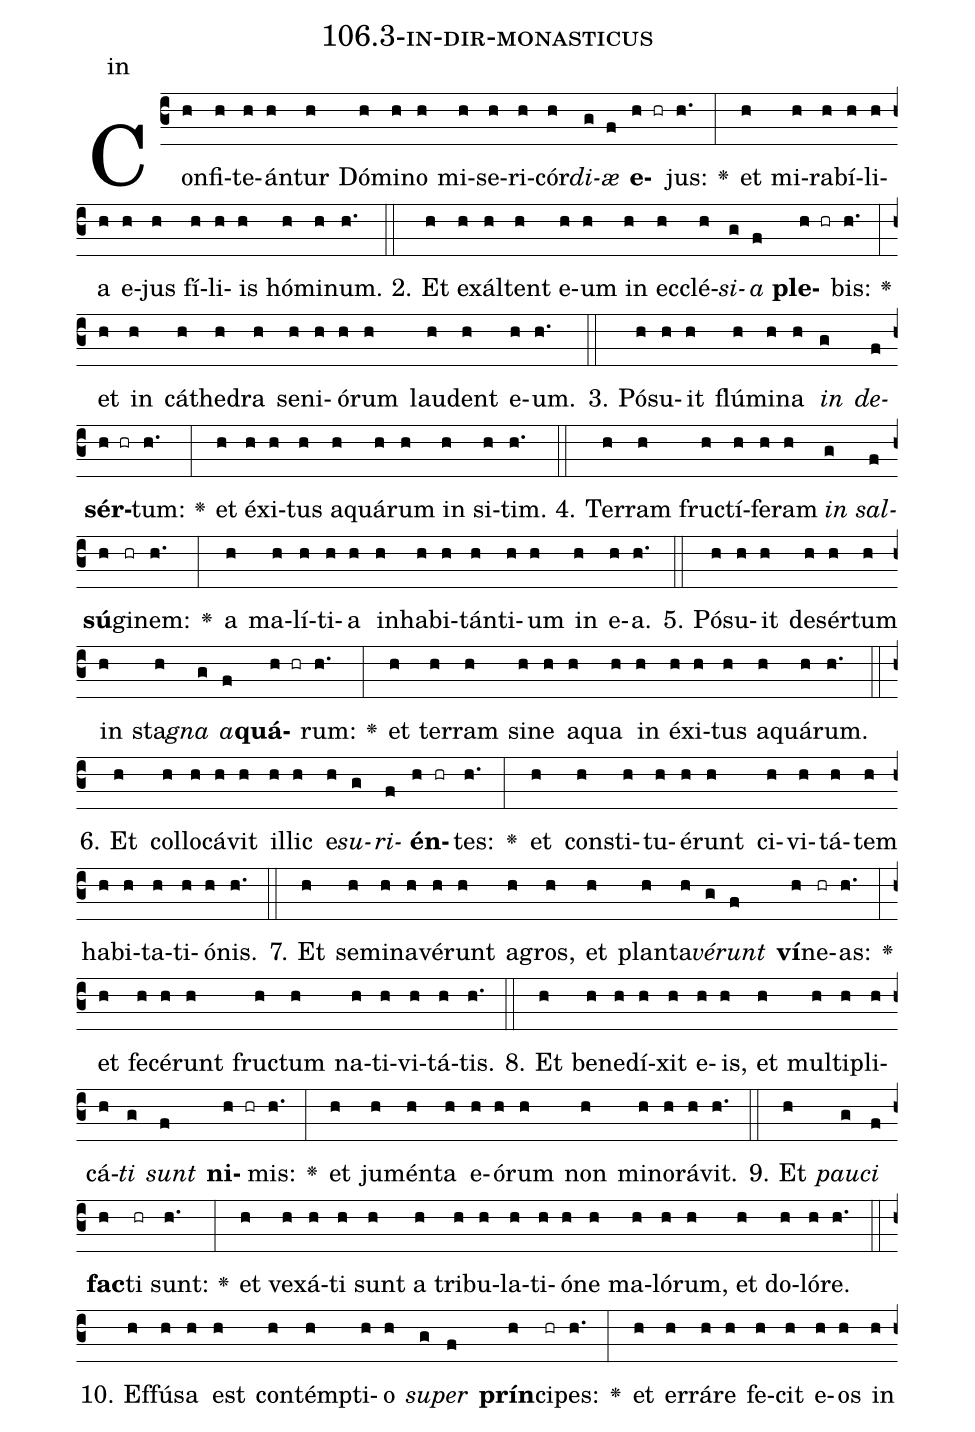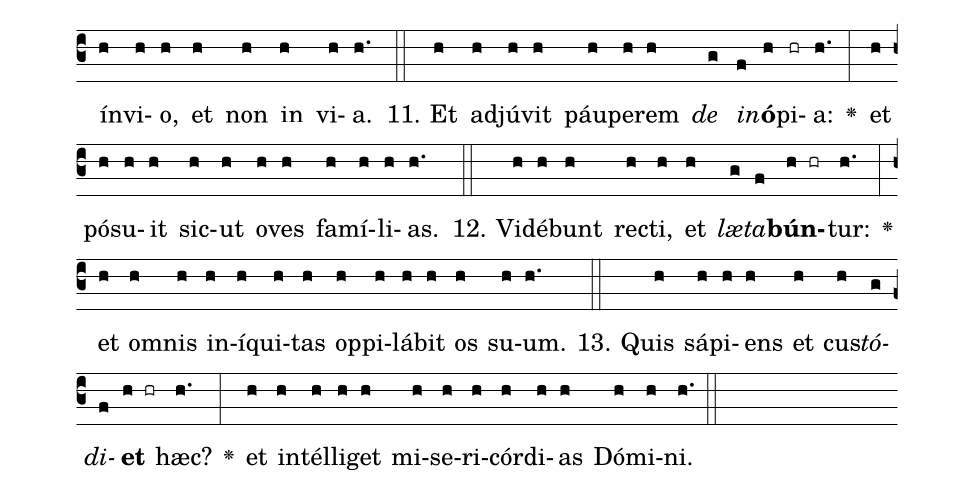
name: 106.3-in-dir-monasticus;
annotation: in;
%%
(c3)Con(h)fi(h)te(h)án(h)tur(h) Dó(h)mi(h)no(h) mi(h)se(h)ri(h)cór(h)<i>di</i>(g)<i>æ</i>(f) <b>e</b>(h hr)jus:(h.) <v>\greheightstar</v>(:) et(h) mi(h)ra(h)bí(h)li(h)a(h) e(h)jus(h) fí(h)li(h)is(h) hó(h)mi(h)num.(h.) (::)
2. Et(h) ex(h)ál(h)tent(h) e(h)um(h) in(h) ec(h)clé(h)<i>si</i>(g)<i>a</i>(f) <b>ple</b>(h hr)bis:(h.) <v>\greheightstar</v>(:) et(h) in(h) cá(h)the(h)dra(h) se(h)ni(h)ó(h)rum(h) lau(h)dent(h) e(h)um.(h.) (::)
3. Pó(h)su(h)it(h) flú(h)mi(h)na(h) <i>in</i>(g) <i>de</i>(f)<b>sér</b>(h hr)tum:(h.) <v>\greheightstar</v>(:) et(h) éx(h)i(h)tus(h) a(h)quá(h)rum(h) in(h) si(h)tim.(h.) (::)
4. Ter(h)ram(h) fruc(h)tí(h)fe(h)ram(h) <i>in</i>(g) <i>sal</i>(f)<b>sú</b>(h)gi(hr)nem:(h.) <v>\greheightstar</v>(:) a(h) ma(h)lí(h)ti(h)a(h) in(h)ha(h)bi(h)tán(h)ti(h)um(h) in(h) e(h)a.(h.) (::)
5. Pó(h)su(h)it(h) de(h)sér(h)tum(h) in(h) sta(h)<i>gna</i>(g) <i>a</i>(f)<b>quá</b>(h hr)rum:(h.) <v>\greheightstar</v>(:) et(h) ter(h)ram(h) si(h)ne(h) a(h)qua(h) in(h) éx(h)i(h)tus(h) a(h)quá(h)rum.(h.) (::)
6. Et(h) col(h)lo(h)cá(h)vit(h) il(h)lic(h) e(h)<i>su</i>(g)<i>ri</i>(f)<b>én</b>(h hr)tes:(h.) <v>\greheightstar</v>(:) et(h) con(h)sti(h)tu(h)é(h)runt(h) ci(h)vi(h)tá(h)tem(h) ha(h)bi(h)ta(h)ti(h)ó(h)nis.(h.) (::)
7. Et(h) se(h)mi(h)na(h)vé(h)runt(h) a(h)gros,(h) et(h) plan(h)ta(h)<i>vé</i>(g)<i>runt</i>(f) <b>ví</b>(h)ne(hr)as:(h.) <v>\greheightstar</v>(:) et(h) fe(h)cé(h)runt(h) fruc(h)tum(h) na(h)ti(h)vi(h)tá(h)tis.(h.) (::)
8. Et(h) be(h)ne(h)dí(h)xit(h) e(h)is,(h) et(h) mul(h)ti(h)pli(h)cá(h)<i>ti</i>(g) <i>sunt</i>(f) <b>ni</b>(h hr)mis:(h.) <v>\greheightstar</v>(:) et(h) ju(h)mén(h)ta(h) e(h)ó(h)rum(h) non(h) mi(h)no(h)rá(h)vit.(h.) (::)
9. Et(h) <i>pau</i>(g)<i>ci</i>(f) <b>fac</b>(h)ti(hr) sunt:(h.) <v>\greheightstar</v>(:) et(h) ve(h)xá(h)ti(h) sunt(h) a(h) tri(h)bu(h)la(h)ti(h)ó(h)ne(h) ma(h)ló(h)rum,(h) et(h) do(h)ló(h)re.(h.) (::)
10. Ef(h)fú(h)sa(h) est(h) con(h)témp(h)ti(h)o(h) <i>su</i>(g)<i>per</i>(f) <b>prín</b>(h)ci(hr)pes:(h.) <v>\greheightstar</v>(:) et(h) er(h)rá(h)re(h) fe(h)cit(h) e(h)os(h) in(h) ín(h)vi(h)o,(h) et(h) non(h) in(h) vi(h)a.(h.) (::)
11. Et(h) ad(h)jú(h)vit(h) páu(h)pe(h)rem(h) <i>de</i>(g) <i>in</i>(f)<b>ó</b>(h)pi(hr)a:(h.) <v>\greheightstar</v>(:) et(h) pó(h)su(h)it(h) sic(h)ut(h) o(h)ves(h) fa(h)mí(h)li(h)as.(h.) (::)
12. Vi(h)dé(h)bunt(h) rec(h)ti,(h) et(h) <i>læ</i>(g)<i>ta</i>(f)<b>bún</b>(h hr)tur:(h.) <v>\greheightstar</v>(:) et(h) om(h)nis(h) in(h)í(h)qui(h)tas(h) op(h)pi(h)lá(h)bit(h) os(h) su(h)um.(h.) (::)
13. Quis(h) sá(h)pi(h)ens(h) et(h) cus(h)<i>tó</i>(g)<i>di</i>(f)<b>et</b>(h hr) hæc?(h.) <v>\greheightstar</v>(:) et(h) in(h)tél(h)li(h)get(h) mi(h)se(h)ri(h)cór(h)di(h)as(h) Dó(h)mi(h)ni.(h.) (::)
